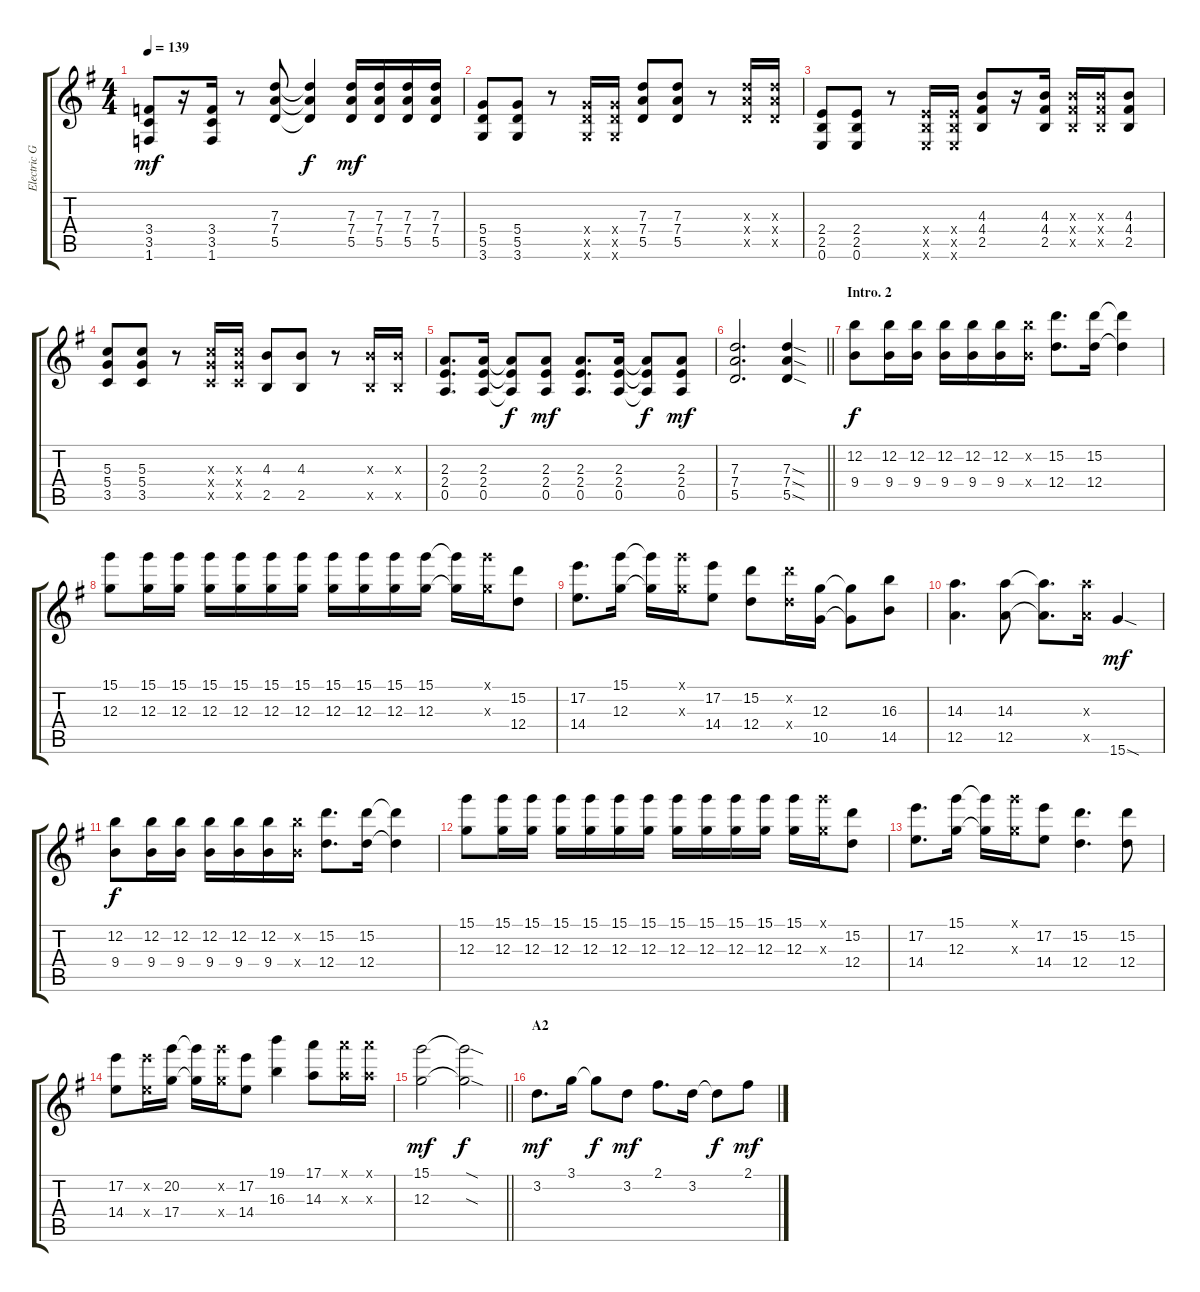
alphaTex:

\track ("Electric Guitar I" "Electric G") {instrument distortionguitar}
\staff {score tabs}
\tuning (E4 B3 G3 D3 A2 E2) {hide}
\ts (4 4)
\tempo 139
\clef g2
\ks g
(3.4 3.5 1.6).8{dy mf} r.16 (3.4 3.5 1.6).16 r.8 (7.3 7.4 5.5).8 (7.3{t} 7.4{t} 5.5{t}).4{dy f} (7.3 7.4 5.5).16{dy mf} (7.3 7.4 5.5).16 (7.3 7.4 5.5).16 (7.3 7.4 5.5).16 |
(5.4 5.5 3.6).8 (5.4 5.5 3.6).8 r.8 (5.4{x} 5.5{x} 3.6{x}).16 (5.4{x} 5.5{x} 3.6{x}).16 (7.3 7.4 5.5).8 (7.3 7.4 5.5).8 r.8 (7.3{x} 7.4{x} 5.5{x}).16 (7.3{x} 7.4{x} 5.5{x}).16 |
(2.4 2.5 0.6).8 (2.4 2.5 0.6).8 r.8 (2.4{x} 2.5{x} 0.6{x}).16 (2.4{x} 2.5{x} 0.6{x}).16 (4.3 4.4 2.5).8 r.16 (4.3 4.4 2.5).16 (4.3{x} 4.4{x} 2.5{x}).16 (4.3{x} 4.4{x} 2.5{x}).16 (4.3 4.4 2.5).8 |
(5.3 5.4 3.5).8 (5.3 5.4 3.5).8 r.8 (5.3{x} 5.4{x} 3.5{x}).16 (5.3{x} 5.4{x} 3.5{x}).16 (4.3 2.5).8 (4.3 2.5).8 r.8 (4.3{x} 2.5{x}).16 (4.3{x} 2.5{x}).16 |
(2.3 2.4 0.5).8{d} (2.3 2.4 0.5).16 (2.3{t} 2.4{t} 0.5{t}).8{dy f} (2.3 2.4 0.5).8{dy mf} (2.3 2.4 0.5).8{d} (2.3 2.4 0.5).16 (2.3{t} 2.4{t} 0.5{t}).8{dy f} (2.3 2.4 0.5).8{dy mf} |
\barLineRight lightlight
(7.3 7.4 5.5).2{d} (7.3{sod} 7.4{sod} 5.5{sod}).4 |
\section ("" "Intro. 2")
(12.2 9.4).8{dy f} (12.2 9.4).16 (12.2 9.4).16 (12.2 9.4).16 (12.2 9.4).16 (12.2 9.4).16 (12.2{x} 9.4{x}).16 (15.2 12.4).8{d} (15.2 12.4).16 (15.2{t} 12.4{t}).4 |
(15.1 12.3).8 (15.1 12.3).16 (15.1 12.3).16 (15.1 12.3).16 (15.1 12.3).16 (15.1 12.3).16 (15.1 12.3).16 (15.1 12.3).16 (15.1 12.3).16 (15.1 12.3).16 (15.1 12.3).16 (15.1{t} 12.3{t}).16 (15.1{x} 12.3{x}).16 (15.2 12.4).8 |
(17.2 14.4).8{d} (15.1 12.3).16 (15.1{t} 12.3{t}).16 (15.1{x} 12.3{x}).16 (17.2 14.4).8 (15.2 12.4).8 (15.2{x} 12.4{x}).16 (12.3 10.5).16 (12.3{t} 10.5{t}).8 (16.3 14.5).8 |
(14.3 12.5).4{d} (14.3 12.5).8 (14.3{t} 12.5{t}).8{d} (14.3{x} 12.5{x}).16 15.6{sod}.4{dy mf} |
(12.2 9.4).8{dy f} (12.2 9.4).16 (12.2 9.4).16 (12.2 9.4).16 (12.2 9.4).16 (12.2 9.4).16 (12.2{x} 9.4{x}).16 (15.2 12.4).8{d} (15.2 12.4).16 (15.2{t} 12.4{t}).4 |
(15.1 12.3).8 (15.1 12.3).16 (15.1 12.3).16 (15.1 12.3).16 (15.1 12.3).16 (15.1 12.3).16 (15.1 12.3).16 (15.1 12.3).16 (15.1 12.3).16 (15.1 12.3).16 (15.1 12.3).16 (15.1 12.3).16 (15.1{x} 12.3{x}).16 (15.2 12.4).8 |
(17.2 14.4).8{d} (15.1 12.3).16 (15.1{t} 12.3{t}).16 (15.1{x} 12.3{x}).16 (17.2 14.4).8 (15.2 12.4).4{d} (15.2 12.4).8 |
(17.2 14.4).8 (17.2{x} 14.4{x}).16 (20.2 17.4).16 (20.2{t} 17.4{t}).16 (20.2{x} 17.4{x}).16 (17.2 14.4).8 (19.1 16.3).4 (17.1 14.3).8 (17.1{x} 14.3{x}).16 (17.1{x} 14.3{x}).16 |
\barLineRight lightlight
(15.1 12.3).2{dy mf} (15.1{sod t} 12.3{sod t}).2{dy f} |
\section ("" "A2")
3.2.8{d dy mf} 3.1.16 3.1{t}.8{dy f} 3.2.8{dy mf} 2.1.8{d} 3.2.16 3.2{t}.8{dy f} 2.1.8{dy mf}
